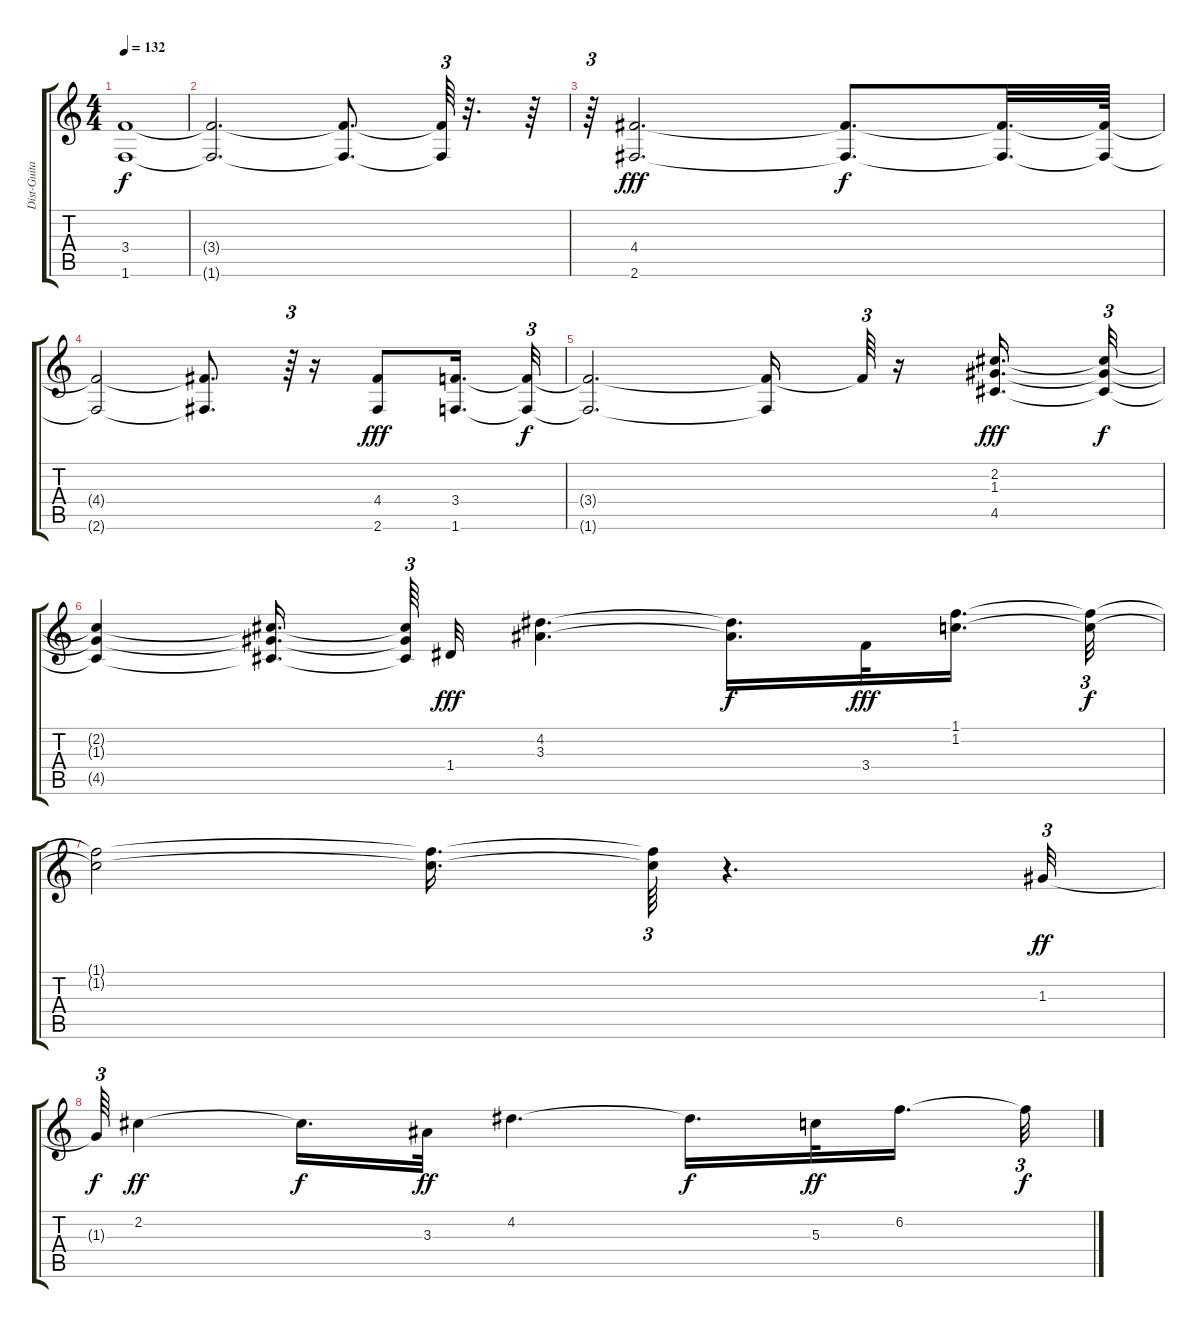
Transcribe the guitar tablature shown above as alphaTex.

\track ("Dist-Guitar" "Dist-Guita") {instrument distortionguitar}
\staff {score tabs}
\tuning (E4 B3 G3 D3 A2 E2) {hide}
\ts (4 4)
\tempo 132
\clef g2
\ks c
(3.4{t} 1.6{t}).1{dy f} |
(3.4{t} 1.6{t}).2{d} (3.4{t} 1.6{t}).8{d} (3.4{t} 1.6{t}).64{tu (3 2)} r.32{d} r.64 |
r.64{tu (3 2)} (4.4 2.6).2{d dy fff} (4.4{t} 2.6{t}).8{d dy f} (4.4{t} 2.6{t}).32{d} (4.4{t} 2.6{t}).64 |
(4.4{t} 2.6{t}).2 (4.4{t} 2.6{t}).8{d} r.64{tu (3 2)} r.16 (4.4 2.6).8{dy fff} (3.4 1.6).16{d} (3.4{t} 1.6{t}).32{tu (3 2) dy f} |
(3.4{t} 1.6{t}).2{d} (3.4{t} 1.6{t}).16 3.4{t}.64{tu (3 2)} r.16 (2.2 1.3 4.5).16{d dy fff} (2.2{t} 1.3{t} 4.5{t}).32{tu (3 2) dy f} |
(2.2{t} 1.3{t} 4.5{t}).4 (2.2{t} 1.3{t} 4.5{t}).16{d beam splitsecondary} (2.2{t} 1.3{t} 4.5{t}).64{tu (3 2)} 1.4.32{dy fff} (4.2 3.3).4{d} (4.2{t} 3.3{t}).16{d dy f} 3.4.32{dy fff} (1.1 1.2).16{d beam splitsecondary} (1.1{t} 1.2{t}).32{tu (3 2) dy f} |
(1.1{t} 1.2{t}).2 (1.1{t} 1.2{t}).16{d} (1.1{t} 1.2{t}).64{tu (3 2)} r.4{d} 1.3.32{tu (3 2) dy ff} |
1.3{t}.64{tu (3 2) dy f} 2.2.4{dy ff} 2.2{t}.16{d dy f} 3.3.32{dy ff} 4.2.4{d} 4.2{t}.16{d dy f} 5.3.32{dy ff} 6.2.16{d beam splitsecondary} 6.2{t}.32{tu (3 2) dy f}
